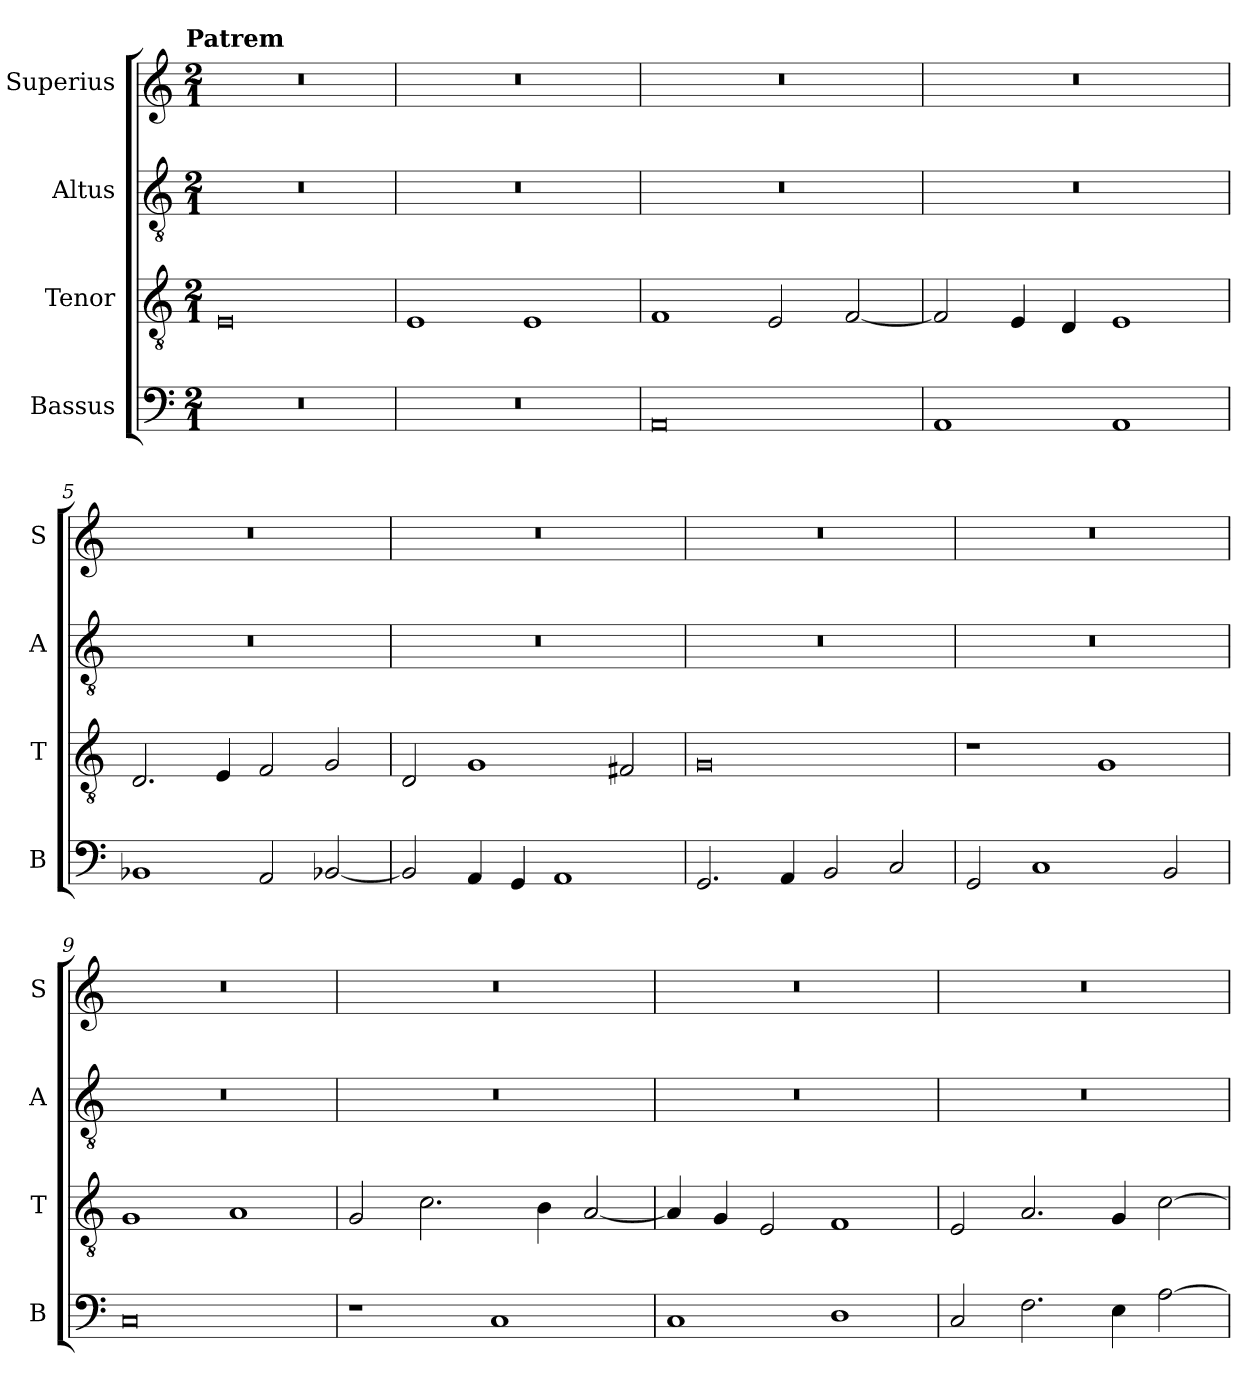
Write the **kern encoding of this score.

**kern	**kern	**kern	**kern
*part4	*part3	*part2	*part1
*staff4	*staff3	*staff2	*staff1
*I"Bassus	*I"Tenor	*I"Altus	*I"Superius
*I'B	*I'T	*I'A	*I'S
*clefF4	*clefGv2	*clefGv2	*clefG2
*k[]	*k[]	*k[]	*k[]
!!LO:TX:omd:t=Patrem
*M2/1	*M2/1	*M2/1	*M2/1
=1	=1	=1	=1
0r	0E	0r	0r
=2	=2	=2	=2
0r	1E	0r	0r
.	1E	.	.
=3	=3	=3	=3
0AA	1F	0r	0r
.	2E/	.	.
.	[2F/	.	.
=4	=4	=4	=4
1AA	2F/]	0r	0r
.	4E/	.	.
.	4D/	.	.
1AA	1E	.	.
=5	=5	=5	=5
1BB-X	2.D/	0r	0r
.	4E/	.	.
2AA/	2F/	.	.
[2BB-X/	2G/	.	.
=6	=6	=6	=6
2BB-/]	2D/	0r	0r
4AA/	1G	.	.
4GG/	.	.	.
1AA	.	.	.
.	2F#X/	.	.
=7	=7	=7	=7
2.GG/	0G	0r	0r
4AA/	.	.	.
2BB/	.	.	.
2C/	.	.	.
=8	=8	=8	=8
2GG/	1r	0r	0r
1C	.	.	.
.	1G	.	.
2BB/	.	.	.
=9	=9	=9	=9
0C	1G	0r	0r
.	1A	.	.
=10	=10	=10	=10
1r	2G/	0r	0r
.	2.c\	.	.
1C	.	.	.
.	4B\	.	.
.	[2A/	.	.
=11	=11	=11	=11
1C	4A/]	0r	0r
.	4G/	.	.
.	2E/	.	.
1D	1F	.	.
=12	=12	=12	=12
2C/	2E/	0r	0r
2.F\	2.A/	.	.
4E\	4G/	.	.
[2A\	[2c\	.	.
=	=	=	=
*-	*-	*-	*-
